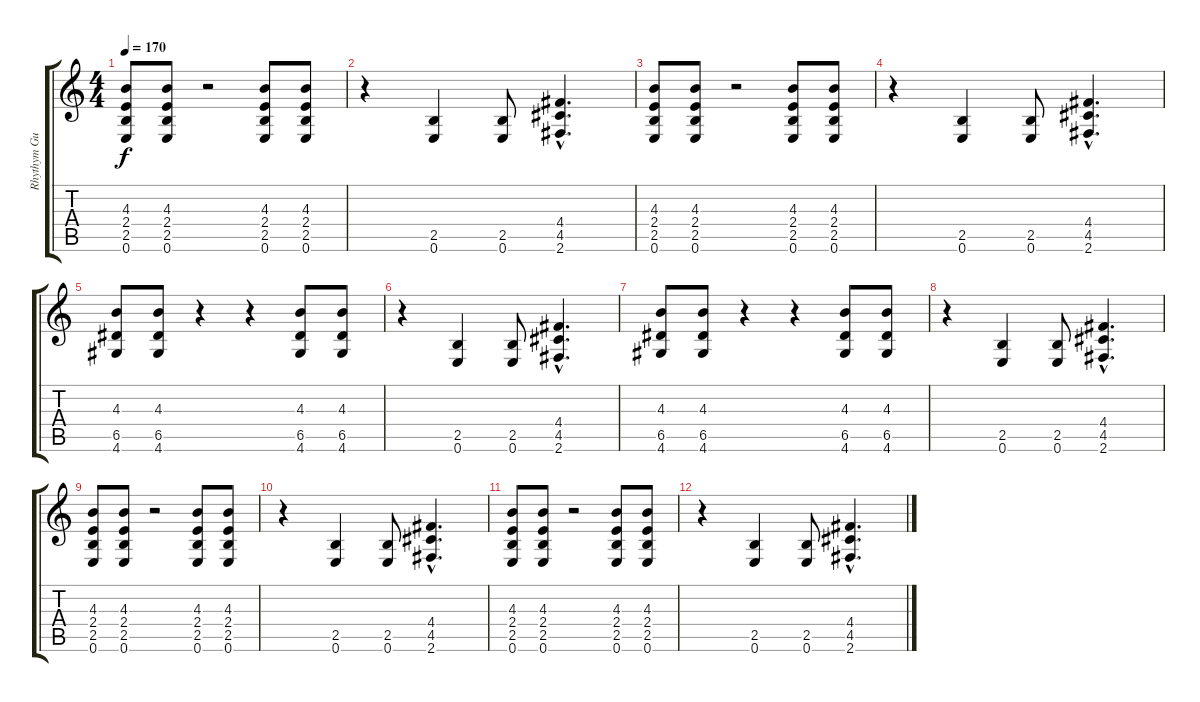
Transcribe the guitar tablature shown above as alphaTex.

\track ("Rhythym Guitar" "Rhythym Gu") {instrument distortionguitar}
\staff {score tabs}
\tuning (E4 B3 G3 D3 A2 E2) {hide}
\ts (4 4)
\tempo 170
\clef g2
\ks c
(4.3 2.4 2.5 0.6).8{dy f} (4.3 2.4 2.5 0.6).8 r.2 (4.3 2.4 2.5 0.6).8 (4.3 2.4 2.5 0.6).8 |
r.4 (2.5 0.6).4 (2.5 0.6).8 (4.4{hac} 4.5{hac} 2.6{hac}).4{d} |
(4.3 2.4 2.5 0.6).8 (4.3 2.4 2.5 0.6).8 r.2 (4.3 2.4 2.5 0.6).8 (4.3 2.4 2.5 0.6).8 |
r.4 (2.5 0.6).4 (2.5 0.6).8 (4.4{hac} 4.5{hac} 2.6{hac}).4{d} |
(4.3 6.5 4.6).8 (4.3 6.5 4.6).8 r.4 r.4 (4.3 6.5 4.6).8 (4.3 6.5 4.6).8 |
r.4 (2.5 0.6).4 (2.5 0.6).8 (4.4{hac} 4.5{hac} 2.6{hac}).4{d} |
(4.3 6.5 4.6).8 (4.3 6.5 4.6).8 r.4 r.4 (4.3 6.5 4.6).8 (4.3 6.5 4.6).8 |
r.4 (2.5 0.6).4 (2.5 0.6).8 (4.4{hac} 4.5{hac} 2.6{hac}).4{d} |
(4.3 2.4 2.5 0.6).8 (4.3 2.4 2.5 0.6).8 r.2 (4.3 2.4 2.5 0.6).8 (4.3 2.4 2.5 0.6).8 |
r.4 (2.5 0.6).4 (2.5 0.6).8 (4.4{hac} 4.5{hac} 2.6{hac}).4{d} |
(4.3 2.4 2.5 0.6).8 (4.3 2.4 2.5 0.6).8 r.2 (4.3 2.4 2.5 0.6).8 (4.3 2.4 2.5 0.6).8 |
r.4 (2.5 0.6).4 (2.5 0.6).8 (4.4{hac} 4.5{hac} 2.6{hac}).4{d}
